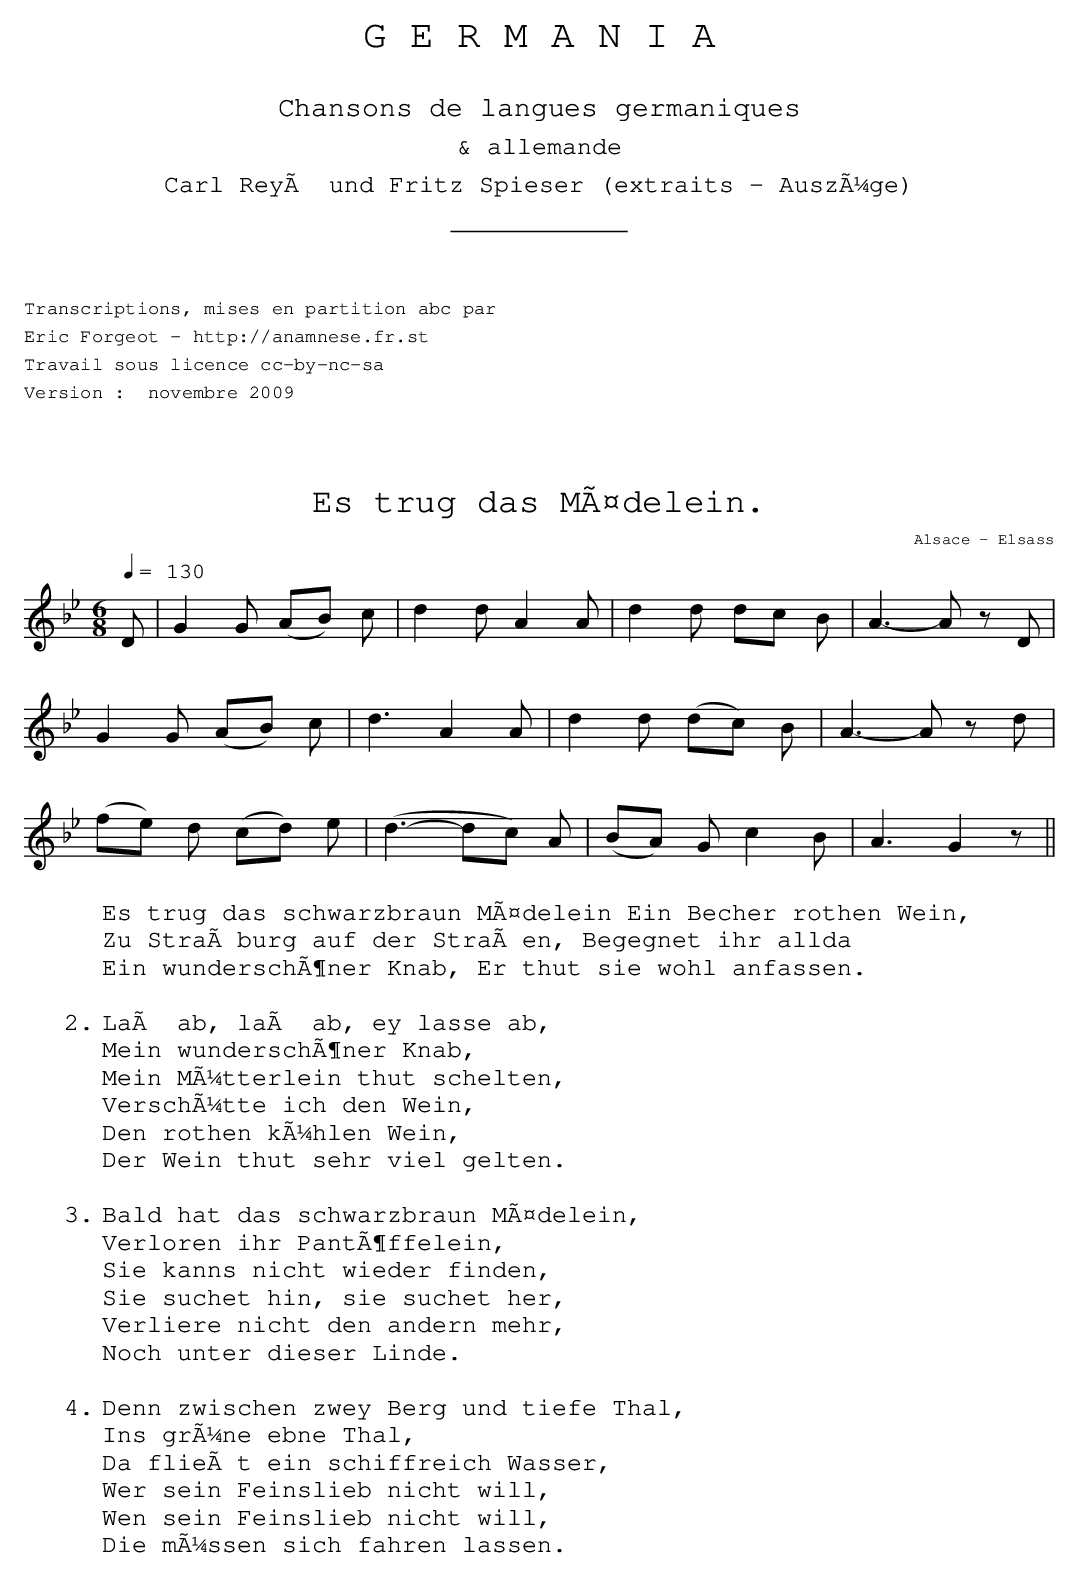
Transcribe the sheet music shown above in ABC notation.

X:1
T:Es trug das Mädelein.
O:Alsace - Elsass
M:6/8
L:1/8
Q:1/4=130
K:Bb
D | G2 G (AB) c | d2 d A2 A | d2 d dc B | A3-A z D |
G2 G (AB) c | d3 A2 A | d2 d (dc) B | A3-A z d |
(fe) d (cd) e | (d3-dc) A | (BA) G c2 B | A3 G2 z ||
W:Es trug das schwarzbraun Mädelein Ein Becher rothen Wein,
W:Zu Straßburg auf der Straßen, Begegnet ihr allda
W:Ein wunderschöner Knab, Er thut sie wohl anfassen.
W:
W:2. Laß ab, laß ab, ey lasse ab,
W:Mein wunderschöner Knab,
W:Mein Mütterlein thut schelten,
W:Verschütte ich den Wein,
W:Den rothen kühlen Wein,
W:Der Wein thut sehr viel gelten.
W:
W:3. Bald hat das schwarzbraun Mädelein,
W:Verloren ihr Pantöffelein,
W:Sie kanns nicht wieder finden,
W:Sie suchet hin, sie suchet her,
W:Verliere nicht den andern mehr,
W:Noch unter dieser Linde.
W:
W:4. Denn zwischen zwey Berg und tiefe Thal,
W:Ins grüne ebne Thal,
W:Da fließt ein schiffreich Wasser,
W:Wer sein Feinslieb nicht will,
W:Wen sein Feinslieb nicht will,
W:Die müssen sich fahren lassen.
